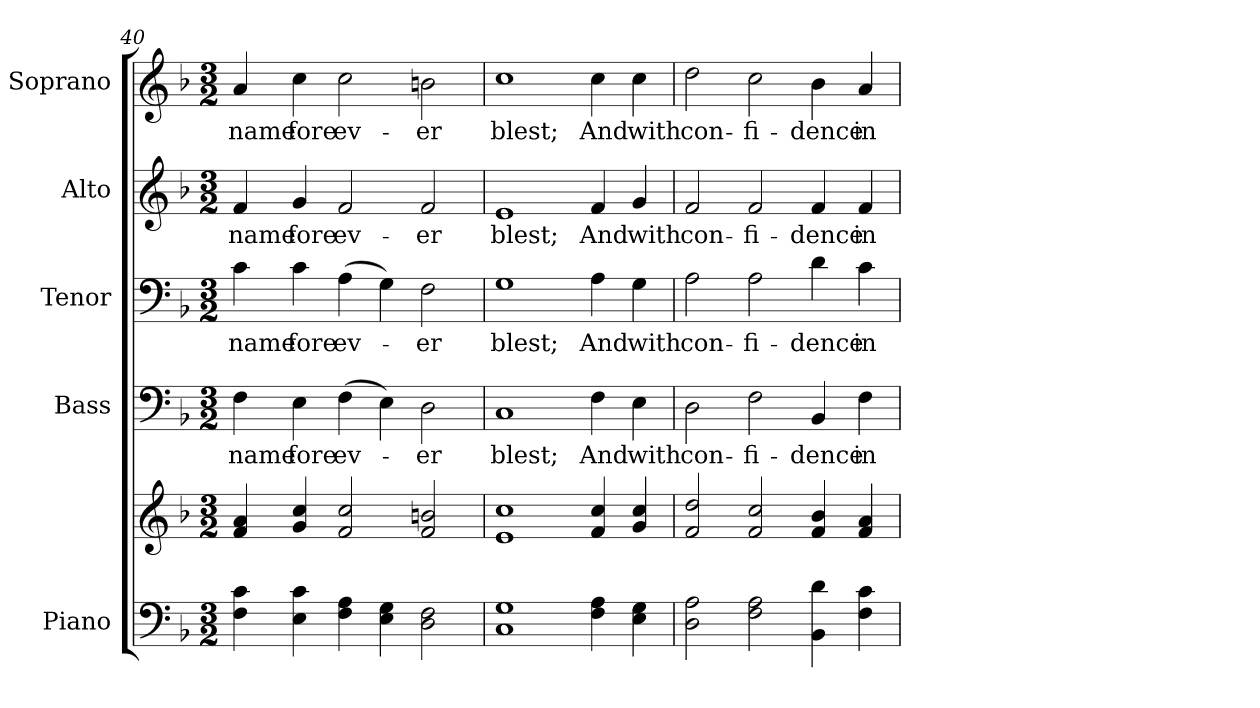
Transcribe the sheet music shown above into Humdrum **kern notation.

**kern	**kern	**kern	**text	**kern	**text	**kern	**text	**kern	**text
*part5	*part5	*part4	*part4	*part3	*part3	*part2	*part2	*part1	*part1
*staff6	*staff5	*staff4	*staff4	*staff3	*staff3	*staff2	*staff2	*staff1	*staff1
*I"Piano	*	*I"Bass	*	*I"Tenor	*	*I"Alto	*	*I"Soprano	*
*I'Pno.	*	*I'B.	*	*I'T.	*	*I'A.	*	*I'S.	*
*clefF4	*clefG2	*clefF4	*	*clefF4	*	*clefG2	*	*clefG2	*
*k[b-]	*k[b-]	*k[b-]	*	*k[b-]	*	*k[b-]	*	*k[b-]	*
*F:	*F:	*F:	*	*F:	*	*F:	*	*F:	*
*M3/2	*M3/2	*M3/2	*	*M3/2	*	*M3/2	*	*M3/2	*
=40	=40	=40	=40	=40	=40	=40	=40	=40	=40
!	!	!	!LO:LY:b:color=#000000	!	!	!	!	!	!
!	!	!	!	!	!LO:LY:b:color=#000000	!	!	!	!
!	!	!	!	!	!	!	!LO:LY:b:color=#000000	!	!
!	!	!	!	!	!	!	!	!	!LO:LY:b:color=#000000
4Fi\ 4ci	4fi/ 4ai	4Fi\	name	4ci\	name	4fi/	name	4ai/	name
!	!	!	!LO:LY:b:color=#000000	!	!	!	!	!	!
!	!	!	!	!	!LO:LY:b:color=#000000	!	!	!	!
!	!	!	!	!	!	!	!LO:LY:b:color=#000000	!	!
!	!	!	!	!	!	!	!	!	!LO:LY:b:color=#000000
4Ei\ 4ci	4gi/ 4cci	4Ei\	fore	4ci\	fore	4gi/	fore	4cci\	fore
!	!	!	!LO:LY:b:color=#000000	!	!	!	!	!	!
!	!	!	!	!	!LO:LY:b:color=#000000	!	!	!	!
!	!	!	!	!	!	!	!LO:LY:b:color=#000000	!	!
!	!	!	!	!	!	!	!	!	!LO:LY:b:color=#000000
4Fi\ 4Ai	2fi/ 2cci	(4Fi\	ev-	(4Ai\	ev-	2fi/	ev-	2cci\	ev-
4Ei\ 4Gi	.	4Ei\)	.	4Gi\)	.	.	.	.	.
!	!	!	!LO:LY:b:color=#000000	!	!	!	!	!	!
!	!	!	!	!	!LO:LY:b:color=#000000	!	!	!	!
!	!	!	!	!	!	!	!LO:LY:b:color=#000000	!	!
!	!	!	!	!	!	!	!	!	!LO:LY:b:color=#000000
2Di\ 2Fi	2fi/ 2bni	2Di\	-er	2Fi\	-er	2fi/	-er	2bni\	-er
!!LO:PB:g=z
=41	=41	=41	=41	=41	=41	=41	=41	=41	=41
!	!	!	!LO:LY:b:color=#000000	!	!	!	!	!	!
!	!	!	!	!	!LO:LY:b:color=#000000	!	!	!	!
!	!	!	!	!	!	!	!LO:LY:b:color=#000000	!	!
!	!	!	!	!	!	!	!	!	!LO:LY:b:color=#000000
1Ci 1Gi	1ei 1cci	1Ci	blest;	1Gi	blest;	1ei	blest;	1cci	blest;
!	!	!	!LO:LY:b:color=#000000	!	!	!	!	!	!
!	!	!	!	!	!LO:LY:b:color=#000000	!	!	!	!
!	!	!	!	!	!	!	!LO:LY:b:color=#000000	!	!
!	!	!	!	!	!	!	!	!	!LO:LY:b:color=#000000
4Fi\ 4Ai	4fi/ 4cci	4Fi\	And	4Ai\	And	4fi/	And	4cci\	And
!	!	!	!LO:LY:b:color=#000000	!	!	!	!	!	!
!	!	!	!	!	!LO:LY:b:color=#000000	!	!	!	!
!	!	!	!	!	!	!	!LO:LY:b:color=#000000	!	!
!	!	!	!	!	!	!	!	!	!LO:LY:b:color=#000000
4Ei\ 4Gi	4gi/ 4cci	4Ei\	with	4Gi\	with	4gi/	with	4cci\	with
=42	=42	=42	=42	=42	=42	=42	=42	=42	=42
!	!	!	!LO:LY:b:color=#000000	!	!	!	!	!	!
!	!	!	!	!	!LO:LY:b:color=#000000	!	!	!	!
!	!	!	!	!	!	!	!LO:LY:b:color=#000000	!	!
!	!	!	!	!	!	!	!	!	!LO:LY:b:color=#000000
2Di\ 2Ai	2fi/ 2ddi	2Di\	con-	2Ai\	con-	2fi/	con-	2ddi\	con-
!	!	!	!LO:LY:b:color=#000000	!	!	!	!	!	!
!	!	!	!	!	!LO:LY:b:color=#000000	!	!	!	!
!	!	!	!	!	!	!	!LO:LY:b:color=#000000	!	!
!	!	!	!	!	!	!	!	!	!LO:LY:b:color=#000000
2Fi\ 2Ai	2fi/ 2cci	2Fi\	-fi-	2Ai\	-fi-	2fi/	-fi-	2cci\	-fi-
!	!	!	!LO:LY:b:color=#000000	!	!	!	!	!	!
!	!	!	!	!	!LO:LY:b:color=#000000	!	!	!	!
!	!	!	!	!	!	!	!LO:LY:b:color=#000000	!	!
!	!	!	!	!	!	!	!	!	!LO:LY:b:color=#000000
4BB-i\ 4di	4fi/ 4b-i	4BB-i/	-dence	4di\	-dence	4fi/	-dence	4b-i\	-dence
!	!	!	!LO:LY:b:color=#000000	!	!	!	!	!	!
!	!	!	!	!	!LO:LY:b:color=#000000	!	!	!	!
!	!	!	!	!	!	!	!LO:LY:b:color=#000000	!	!
!	!	!	!	!	!	!	!	!	!LO:LY:b:color=#000000
4Fi\ 4ci	4fi/ 4ai	4Fi\	in-	4ci\	in-	4fi/	in-	4ai/	in-
=	=	=	=	=	=	=	=	=	=
*-	*-	*-	*-	*-	*-	*-	*-	*-	*-
